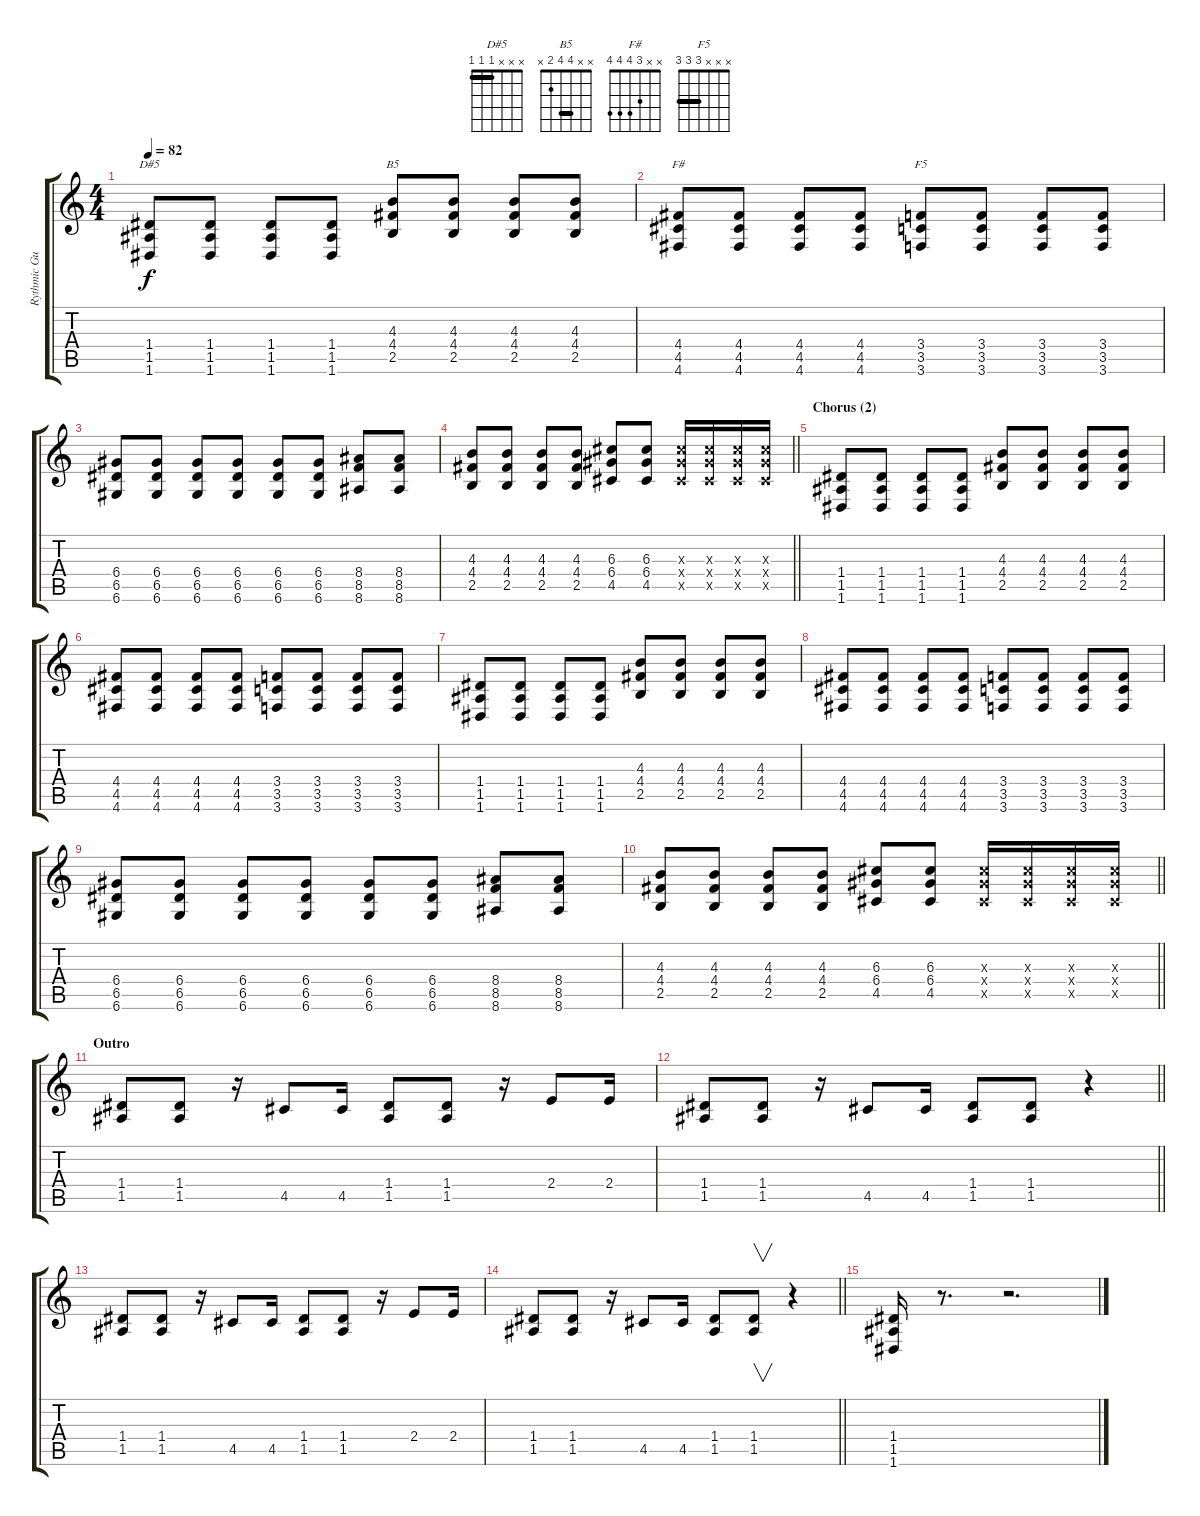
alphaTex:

\track ("Rythmic Guitar" "Rythmic Gu") {instrument distortionguitar}
\staff {score tabs}
\tuning (E4 B3 G3 D3 A2 D2) {hide}
\chord ("D#5" x x x 1 1 1) {barre 1}
\chord ("B5" x x 4 4 2 x) {barre 4}
\chord ("F#" x x 3 4 4 4)
\chord ("F5" x x x 3 3 3) {barre 3}
\ts (4 4)
\tempo 82
\clef g2
\ks c
(1.4 1.5 1.6).8{ch "D#5" dy f} (1.4 1.5 1.6).8 (1.4 1.5 1.6).8 (1.4 1.5 1.6).8 (4.3 4.4 2.5).8{ch "B5"} (4.3 4.4 2.5).8 (4.3 4.4 2.5).8 (4.3 4.4 2.5).8 |
(4.4 4.5 4.6).8{ch "F#"} (4.4 4.5 4.6).8 (4.4 4.5 4.6).8 (4.4 4.5 4.6).8 (3.4 3.5 3.6).8{ch "F5"} (3.4 3.5 3.6).8 (3.4 3.5 3.6).8 (3.4 3.5 3.6).8 |
(6.4 6.5 6.6).8 (6.4 6.5 6.6).8 (6.4 6.5 6.6).8 (6.4 6.5 6.6).8 (6.4 6.5 6.6).8 (6.4 6.5 6.6).8 (8.4 8.5 8.6).8 (8.4 8.5 8.6).8 |
\barLineRight lightlight
(4.3 4.4 2.5).8 (4.3 4.4 2.5).8 (4.3 4.4 2.5).8 (4.3 4.4 2.5).8 (6.3 6.4 4.5).8 (6.3 6.4 4.5).8 (6.3{x} 6.4{x} 4.5{x}).16 (6.3{x} 6.4{x} 4.5{x}).16 (6.3{x} 6.4{x} 4.5{x}).16 (6.3{x} 6.4{x} 4.5{x}).16 |
\section ("" "Chorus (2)")
(1.4 1.5 1.6).8 (1.4 1.5 1.6).8 (1.4 1.5 1.6).8 (1.4 1.5 1.6).8 (4.3 4.4 2.5).8 (4.3 4.4 2.5).8 (4.3 4.4 2.5).8 (4.3 4.4 2.5).8 |
(4.4 4.5 4.6).8 (4.4 4.5 4.6).8 (4.4 4.5 4.6).8 (4.4 4.5 4.6).8 (3.4 3.5 3.6).8 (3.4 3.5 3.6).8 (3.4 3.5 3.6).8 (3.4 3.5 3.6).8 |
(1.4 1.5 1.6).8 (1.4 1.5 1.6).8 (1.4 1.5 1.6).8 (1.4 1.5 1.6).8 (4.3 4.4 2.5).8 (4.3 4.4 2.5).8 (4.3 4.4 2.5).8 (4.3 4.4 2.5).8 |
(4.4 4.5 4.6).8 (4.4 4.5 4.6).8 (4.4 4.5 4.6).8 (4.4 4.5 4.6).8 (3.4 3.5 3.6).8 (3.4 3.5 3.6).8 (3.4 3.5 3.6).8 (3.4 3.5 3.6).8 |
(6.4 6.5 6.6).8 (6.4 6.5 6.6).8 (6.4 6.5 6.6).8 (6.4 6.5 6.6).8 (6.4 6.5 6.6).8 (6.4 6.5 6.6).8 (8.4 8.5 8.6).8 (8.4 8.5 8.6).8 |
\barLineRight lightlight
(4.3 4.4 2.5).8 (4.3 4.4 2.5).8 (4.3 4.4 2.5).8 (4.3 4.4 2.5).8 (6.3 6.4 4.5).8 (6.3 6.4 4.5).8 (6.3{x} 6.4{x} 4.5{x}).16 (6.3{x} 6.4{x} 4.5{x}).16 (6.3{x} 6.4{x} 4.5{x}).16 (6.3{x} 6.4{x} 4.5{x}).16 |
\section ("" "Outro")
(1.4 1.5).8 (1.4 1.5).8 r.16 4.5.8 4.5.16 (1.4 1.5).8 (1.4 1.5).8 r.16 2.4.8 2.4.16 |
\barLineRight lightlight
(1.4 1.5).8 (1.4 1.5).8 r.16 4.5.8 4.5.16 (1.4 1.5).8 (1.4 1.5).8 r.4 |
(1.4 1.5).8 (1.4 1.5).8 r.16 4.5.8 4.5.16 (1.4 1.5).8 (1.4 1.5).8 r.16 2.4.8 2.4.16 |
\barLineRight lightlight
(1.4 1.5).8 (1.4 1.5).8 r.16 4.5.8 4.5.16 (1.4 1.5).8 (1.4 1.5).8{v} r.4 |
(1.4 1.5 1.6).16 r.8{d} r.2{d}
